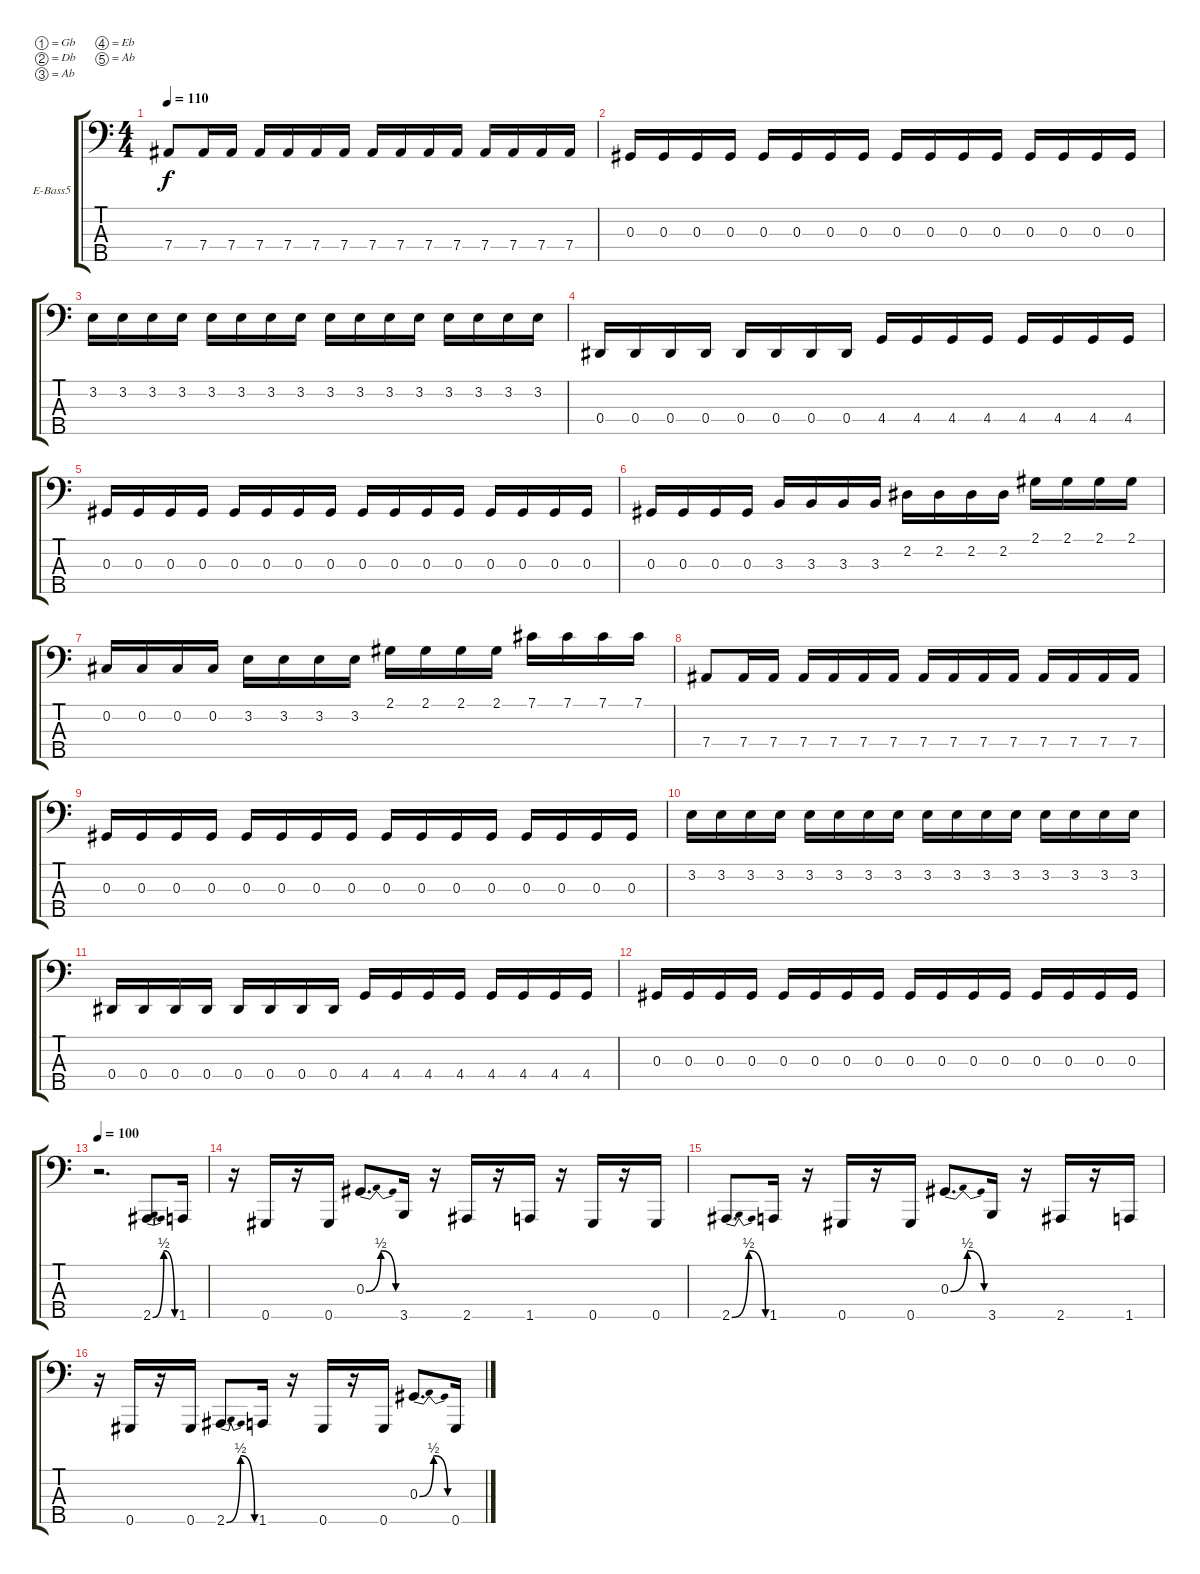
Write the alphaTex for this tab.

\defaultSystemsLayout 4
\bracketExtendMode groupsimilarinstruments
\firstSystemTrackNameOrientation horizontal
\otherSystemsTrackNameOrientation horizontal
\track ("Electric Bass" "E-Bass5") {instrument electricbassfinger}
\staff {score tabs}
\tuning (Gb2 Db2 Ab1 Eb1 Ab0)
\ts (4 4)
\tempo 110
\clef f4
\ks c
7.4.8{dy f} 7.4.16 7.4.16 7.4.16 7.4.16 7.4.16 7.4.16 7.4.16 7.4.16 7.4.16 7.4.16 7.4.16 7.4.16 7.4.16 7.4.16 |
0.3.16 0.3.16 0.3.16 0.3.16 0.3.16 0.3.16 0.3.16 0.3.16 0.3.16 0.3.16 0.3.16 0.3.16 0.3.16 0.3.16 0.3.16 0.3.16 |
3.2.16 3.2.16 3.2.16 3.2.16 3.2.16 3.2.16 3.2.16 3.2.16 3.2.16 3.2.16 3.2.16 3.2.16 3.2.16 3.2.16 3.2.16 3.2.16 |
0.4.16 0.4.16 0.4.16 0.4.16 0.4.16 0.4.16 0.4.16 0.4.16 4.4.16 4.4.16 4.4.16 4.4.16 4.4.16 4.4.16 4.4.16 4.4.16 |
0.3.16 0.3.16 0.3.16 0.3.16 0.3.16 0.3.16 0.3.16 0.3.16 0.3.16 0.3.16 0.3.16 0.3.16 0.3.16 0.3.16 0.3.16 0.3.16 |
0.3.16 0.3.16 0.3.16 0.3.16 3.3.16 3.3.16 3.3.16 3.3.16 2.2.16 2.2.16 2.2.16 2.2.16 2.1.16 2.1.16 2.1.16 2.1.16 |
0.2.16 0.2.16 0.2.16 0.2.16 3.2.16 3.2.16 3.2.16 3.2.16 2.1.16 2.1.16 2.1.16 2.1.16 7.1.16 7.1.16 7.1.16 7.1.16 |
7.4.8 7.4.16 7.4.16 7.4.16 7.4.16 7.4.16 7.4.16 7.4.16 7.4.16 7.4.16 7.4.16 7.4.16 7.4.16 7.4.16 7.4.16 |
0.3.16 0.3.16 0.3.16 0.3.16 0.3.16 0.3.16 0.3.16 0.3.16 0.3.16 0.3.16 0.3.16 0.3.16 0.3.16 0.3.16 0.3.16 0.3.16 |
3.2.16 3.2.16 3.2.16 3.2.16 3.2.16 3.2.16 3.2.16 3.2.16 3.2.16 3.2.16 3.2.16 3.2.16 3.2.16 3.2.16 3.2.16 3.2.16 |
0.4.16 0.4.16 0.4.16 0.4.16 0.4.16 0.4.16 0.4.16 0.4.16 4.4.16 4.4.16 4.4.16 4.4.16 4.4.16 4.4.16 4.4.16 4.4.16 |
0.3.16 0.3.16 0.3.16 0.3.16 0.3.16 0.3.16 0.3.16 0.3.16 0.3.16 0.3.16 0.3.16 0.3.16 0.3.16 0.3.16 0.3.16 0.3.16 |
\tempo 100
r.2{d} 2.5{be (bendrelease 0 0 30 2 30 2 60 0)}.8{d} 1.5.16 |
r.16 0.5.16 r.16 0.5.16 0.3{be (bendrelease 0 0 30 2 30 2 60 0)}.8{d} 3.5.16 r.16 2.5.16 r.16 1.5.16 r.16 0.5.16 r.16 0.5.16 |
2.5{be (bendrelease 0 0 30 2 30 2 60 0)}.8{d} 1.5.16 r.16 0.5.16 r.16 0.5.16 0.3{be (bendrelease 0 0 30 2 30 2 60 0)}.8{d} 3.5.16 r.16 2.5.16 r.16 1.5.16 |
r.16 0.5.16 r.16 0.5.16 2.5{be (bendrelease 0 0 30 2 30 2 60 0)}.8{d} 1.5.16 r.16 0.5.16 r.16 0.5.16 0.3{be (bendrelease 0 0 30 2 30 2 60 0)}.8{d} 0.5.16
